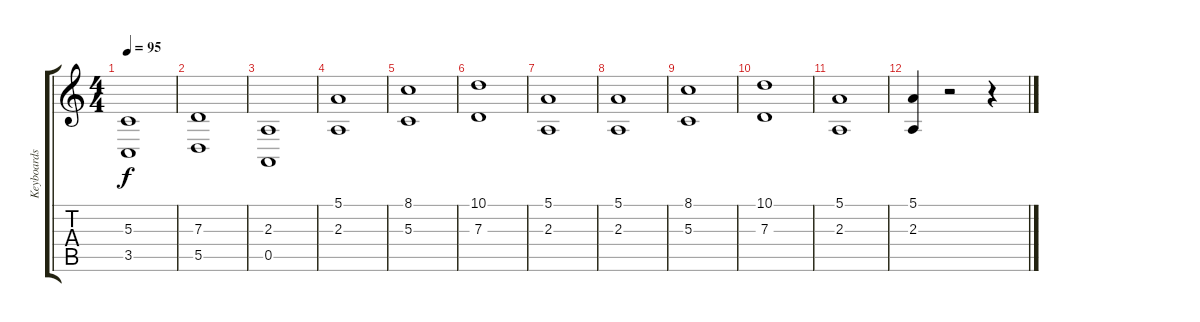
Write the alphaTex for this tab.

\track ("Keyboards 1" "Keyboards ") {instrument stringensemble1}
\staff {score tabs}
\tuning (E4 B3 G3 D3 A2 E2) {hide}
\ts (4 4)
\tempo 95
\clef g2
\ks c
(5.3 3.5).1{dy f} |
(7.3 5.5).1 |
(2.3 0.5).1 |
(5.1 2.3).1 |
(8.1 5.3).1 |
(10.1 7.3).1 |
(5.1 2.3).1 |
(5.1 2.3).1 |
(8.1 5.3).1 |
(10.1 7.3).1 |
(5.1 2.3).1 |
(5.1 2.3).4 r.2 r.4
